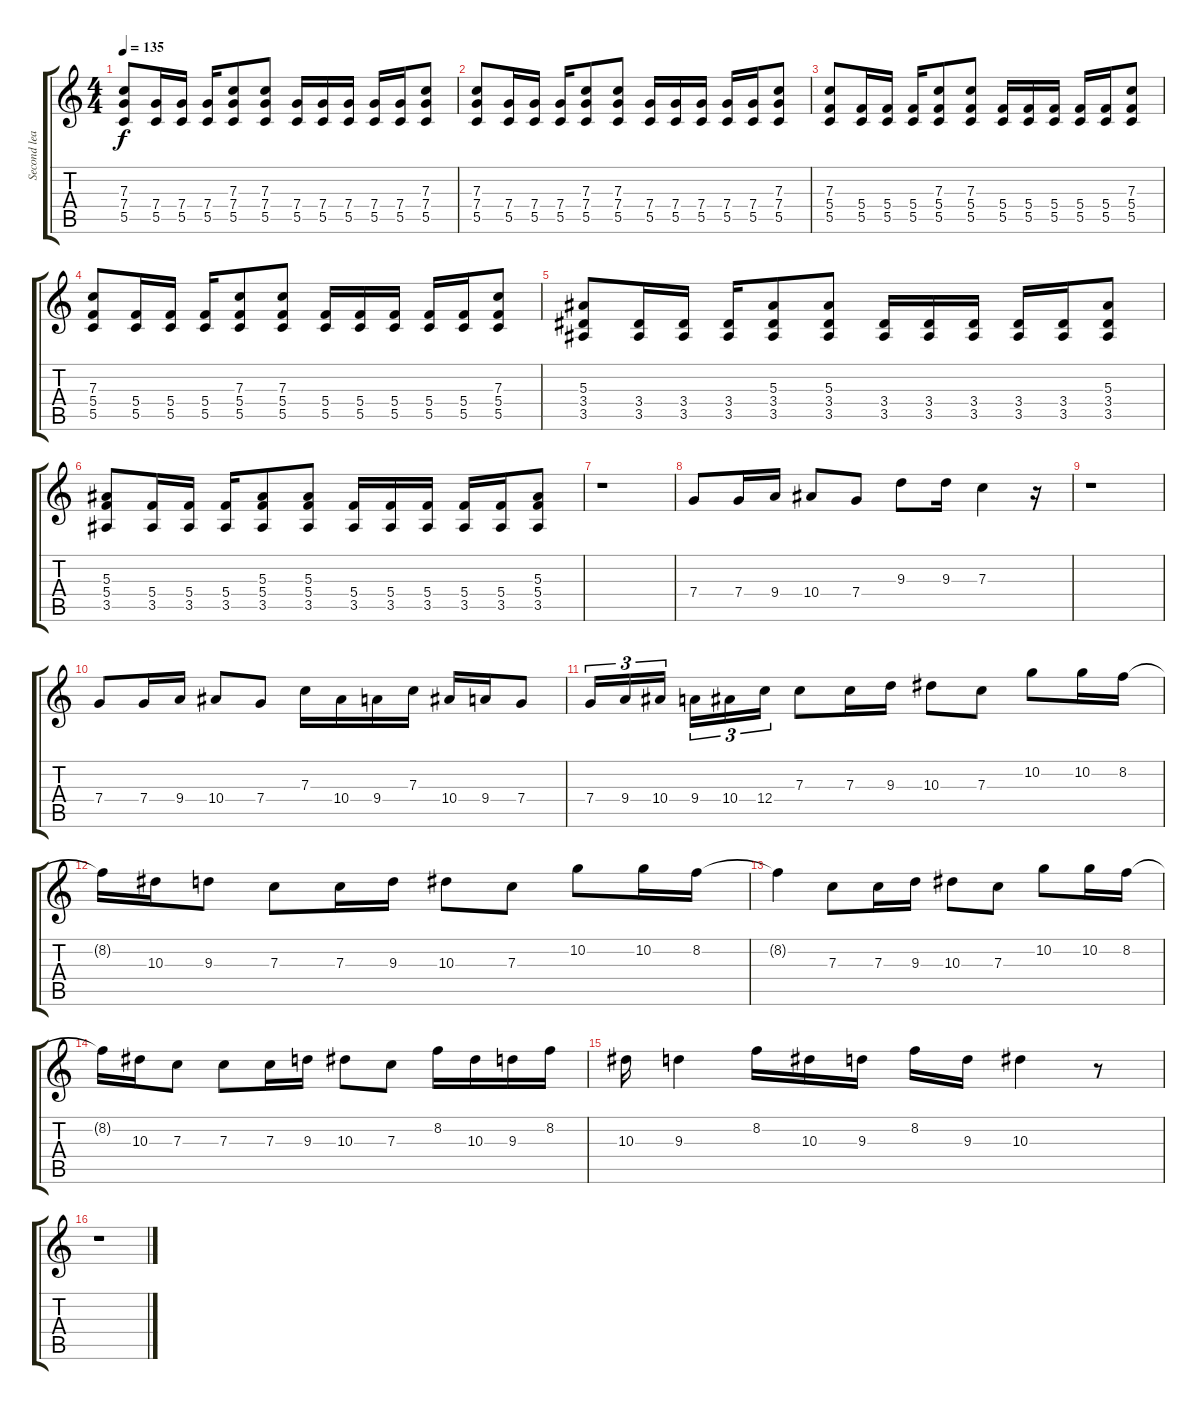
\track ("Second lead" "Second lea") {instrument distortionguitar}
\staff {score tabs}
\tuning (D4 A3 F3 C3 G2 C2) {hide}
\ts (4 4)
\tempo 135
\clef g2
\ks c
(7.3 7.4 5.5).8{dy f instrument distortionguitar} (7.4 5.5).16 (7.4 5.5).16 (7.4 5.5).16 (7.3 7.4 5.5).8 (7.3 7.4 5.5).8 (7.4 5.5).16 (7.4 5.5).16 (7.4 5.5).16 (7.4 5.5).16 (7.4 5.5).16 (7.3 7.4 5.5).8 |
(7.3 7.4 5.5).8 (7.4 5.5).16 (7.4 5.5).16 (7.4 5.5).16 (7.3 7.4 5.5).8 (7.3 7.4 5.5).8 (7.4 5.5).16 (7.4 5.5).16 (7.4 5.5).16 (7.4 5.5).16 (7.4 5.5).16 (7.3 7.4 5.5).8 |
(7.3 5.4 5.5).8 (5.4 5.5).16 (5.4 5.5).16 (5.4 5.5).16 (7.3 5.4 5.5).8 (7.3 5.4 5.5).8 (5.4 5.5).16 (5.4 5.5).16 (5.4 5.5).16 (5.4 5.5).16 (5.4 5.5).16 (7.3 5.4 5.5).8 |
(7.3 5.4 5.5).8 (5.4 5.5).16 (5.4 5.5).16 (5.4 5.5).16 (7.3 5.4 5.5).8 (7.3 5.4 5.5).8 (5.4 5.5).16 (5.4 5.5).16 (5.4 5.5).16 (5.4 5.5).16 (5.4 5.5).16 (7.3 5.4 5.5).8 |
(5.3 3.4 3.5).8 (3.4 3.5).16 (3.4 3.5).16 (3.4 3.5).16 (5.3 3.4 3.5).8 (5.3 3.4 3.5).8 (3.4 3.5).16 (3.4 3.5).16 (3.4 3.5).16 (3.4 3.5).16 (3.4 3.5).16 (5.3 3.4 3.5).8 |
(5.3 5.4 3.5).8 (5.4 3.5).16 (5.4 3.5).16 (5.4 3.5).16 (5.3 5.4 3.5).8 (5.3 5.4 3.5).8 (5.4 3.5).16 (5.4 3.5).16 (5.4 3.5).16 (5.4 3.5).16 (5.4 3.5).16 (5.3 5.4 3.5).8 |
r.1 |
7.4.8{instrument acousticgrandpiano} 7.4.16 9.4.16 10.4.8 7.4.8 9.3.8 9.3.16 7.3.4 r.16 |
r.1 |
7.4.8 7.4.16 9.4.16 10.4.8 7.4.8 7.3.16 10.4.16 9.4.16 7.3.16 10.4.16 9.4.16 7.4.8 |
7.4.16{tu (3 2)} 9.4.16{tu (3 2)} 10.4.16{tu (3 2)} 9.4.16{tu (3 2)} 10.4.16{tu (3 2)} 12.4.16{tu (3 2)} 7.3.8 7.3.16 9.3.16 10.3.8 7.3.8 10.2.8 10.2.16 8.2.16 |
8.2{t}.16 10.3.16 9.3.8 7.3.8 7.3.16 9.3.16 10.3.8 7.3.8 10.2.8 10.2.16 8.2.16 |
8.2{t}.4 7.3.8 7.3.16 9.3.16 10.3.8 7.3.8 10.2.8 10.2.16 8.2.16 |
8.2{t}.16 10.3.16 7.3.8 7.3.8 7.3.16 9.3.16 10.3.8 7.3.8 8.2.16 10.3.16 9.3.16 8.2.16 |
10.3.16 9.3.4 8.2.16 10.3.16 9.3.16 8.2.16 9.3.16 10.3.4 r.8 |
r.1
